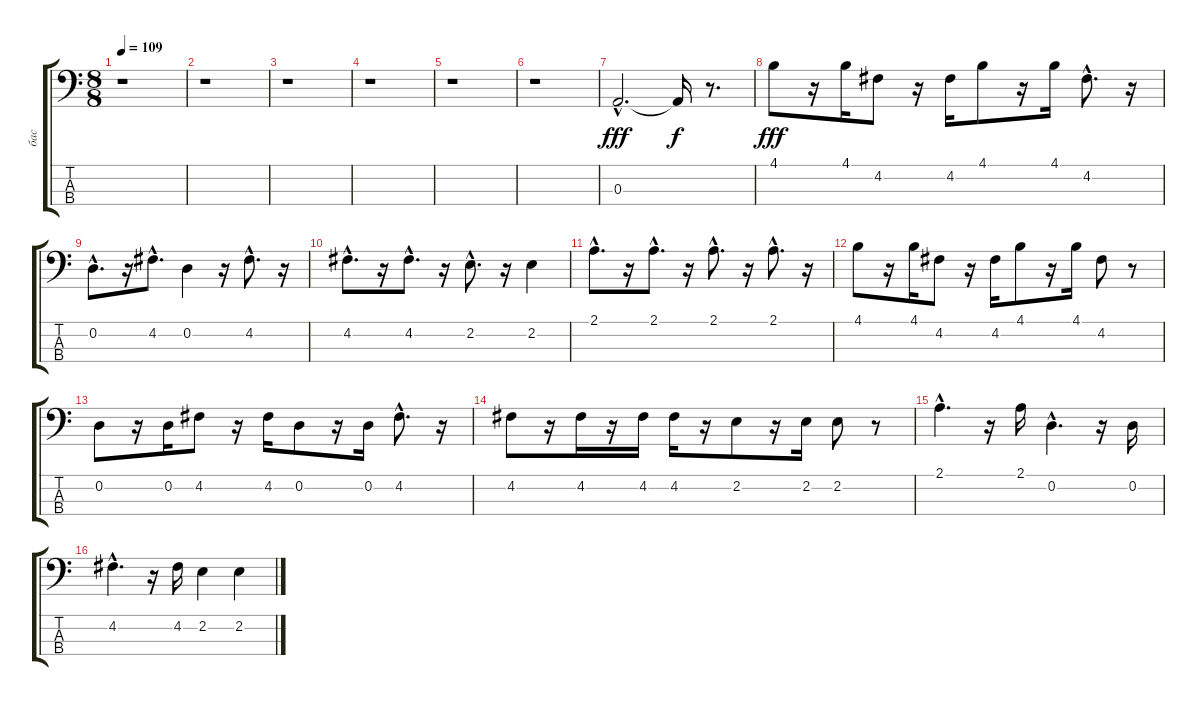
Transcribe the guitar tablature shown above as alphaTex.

\track ("бас" "бас") {instrument acousticbass}
\staff {score tabs}
\tuning (G2 D2 A1 E1) {hide}
\ts (8 8)
\tempo 109
\clef f4
\ks c
r.1{dy f} |
r.1 |
r.1 |
r.1 |
r.1 |
r.1 |
0.3{hac}.2{d dy fff} 0.3{t}.16{dy f} r.8{d} |
4.1.8{dy fff} r.16 4.1.16 4.2.8 r.16 4.2.16 4.1.8 r.16 4.1.16 4.2{hac}.8{d} r.16 |
0.2{hac}.8{d} r.16 4.2{hac}.8{d} 0.2.4 r.16 4.2{hac}.8{d} r.16 |
4.2{hac}.8{d} r.16 4.2{hac}.8{d} r.16 2.2{hac}.8{d} r.16 2.2.4 |
2.1{hac}.8{d} r.16 2.1{hac}.8{d} r.16 2.1{hac}.8{d} r.16 2.1{hac}.8{d} r.16 |
4.1.8 r.16 4.1.16 4.2.8 r.16 4.2.16 4.1.8 r.16 4.1.16 4.2.8 r.8 |
0.2.8 r.16 0.2.16 4.2.8 r.16 4.2.16 0.2.8 r.16 0.2.16 4.2{hac}.8{d} r.16 |
4.2.8 r.16 4.2.16 r.16 4.2.16 4.2.16 r.16 2.2.8 r.16 2.2.16 2.2.8 r.8 |
2.1{hac}.4{d} r.16 2.1.16 0.2{hac}.4{d} r.16 0.2.16 |
4.2{hac}.4{d} r.16 4.2.16 2.2.4 2.2.4
